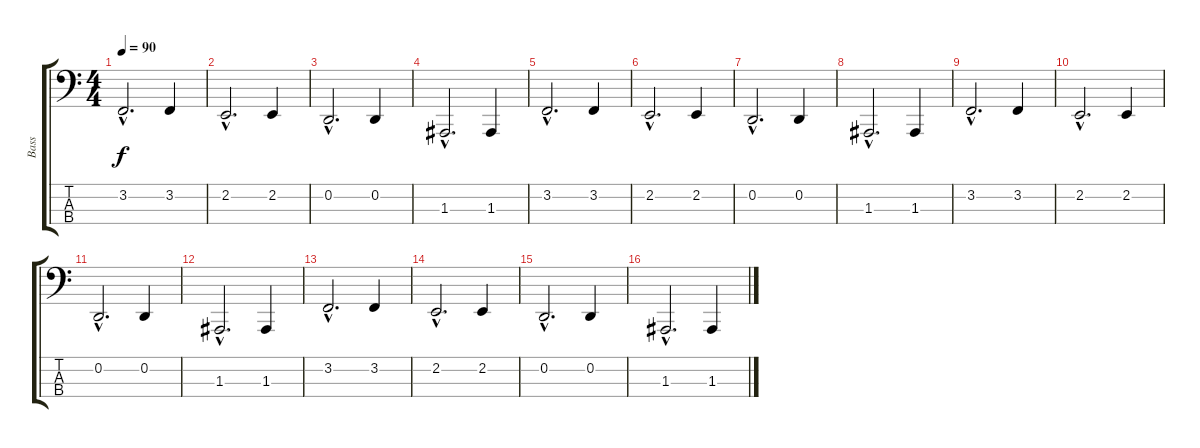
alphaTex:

\track ("Bass" "Bass") {instrument stringensemble1}
\staff {score tabs}
\tuning (G2 D2 A1 E1) {hide}
\ts (4 4)
\tempo 90
\clef f4
\ks c
3.2{hac}.2{d dy f} 3.2.4 |
2.2{hac}.2{d} 2.2.4 |
0.2{hac}.2{d} 0.2.4 |
1.3{hac}.2{d} 1.3.4 |
3.2{hac}.2{d} 3.2.4 |
2.2{hac}.2{d} 2.2.4 |
0.2{hac}.2{d} 0.2.4 |
1.3{hac}.2{d} 1.3.4 |
3.2{hac}.2{d} 3.2.4 |
2.2{hac}.2{d} 2.2.4 |
0.2{hac}.2{d} 0.2.4 |
1.3{hac}.2{d} 1.3.4 |
3.2{hac}.2{d} 3.2.4 |
2.2{hac}.2{d} 2.2.4 |
0.2{hac}.2{d} 0.2.4 |
1.3{hac}.2{d} 1.3.4
